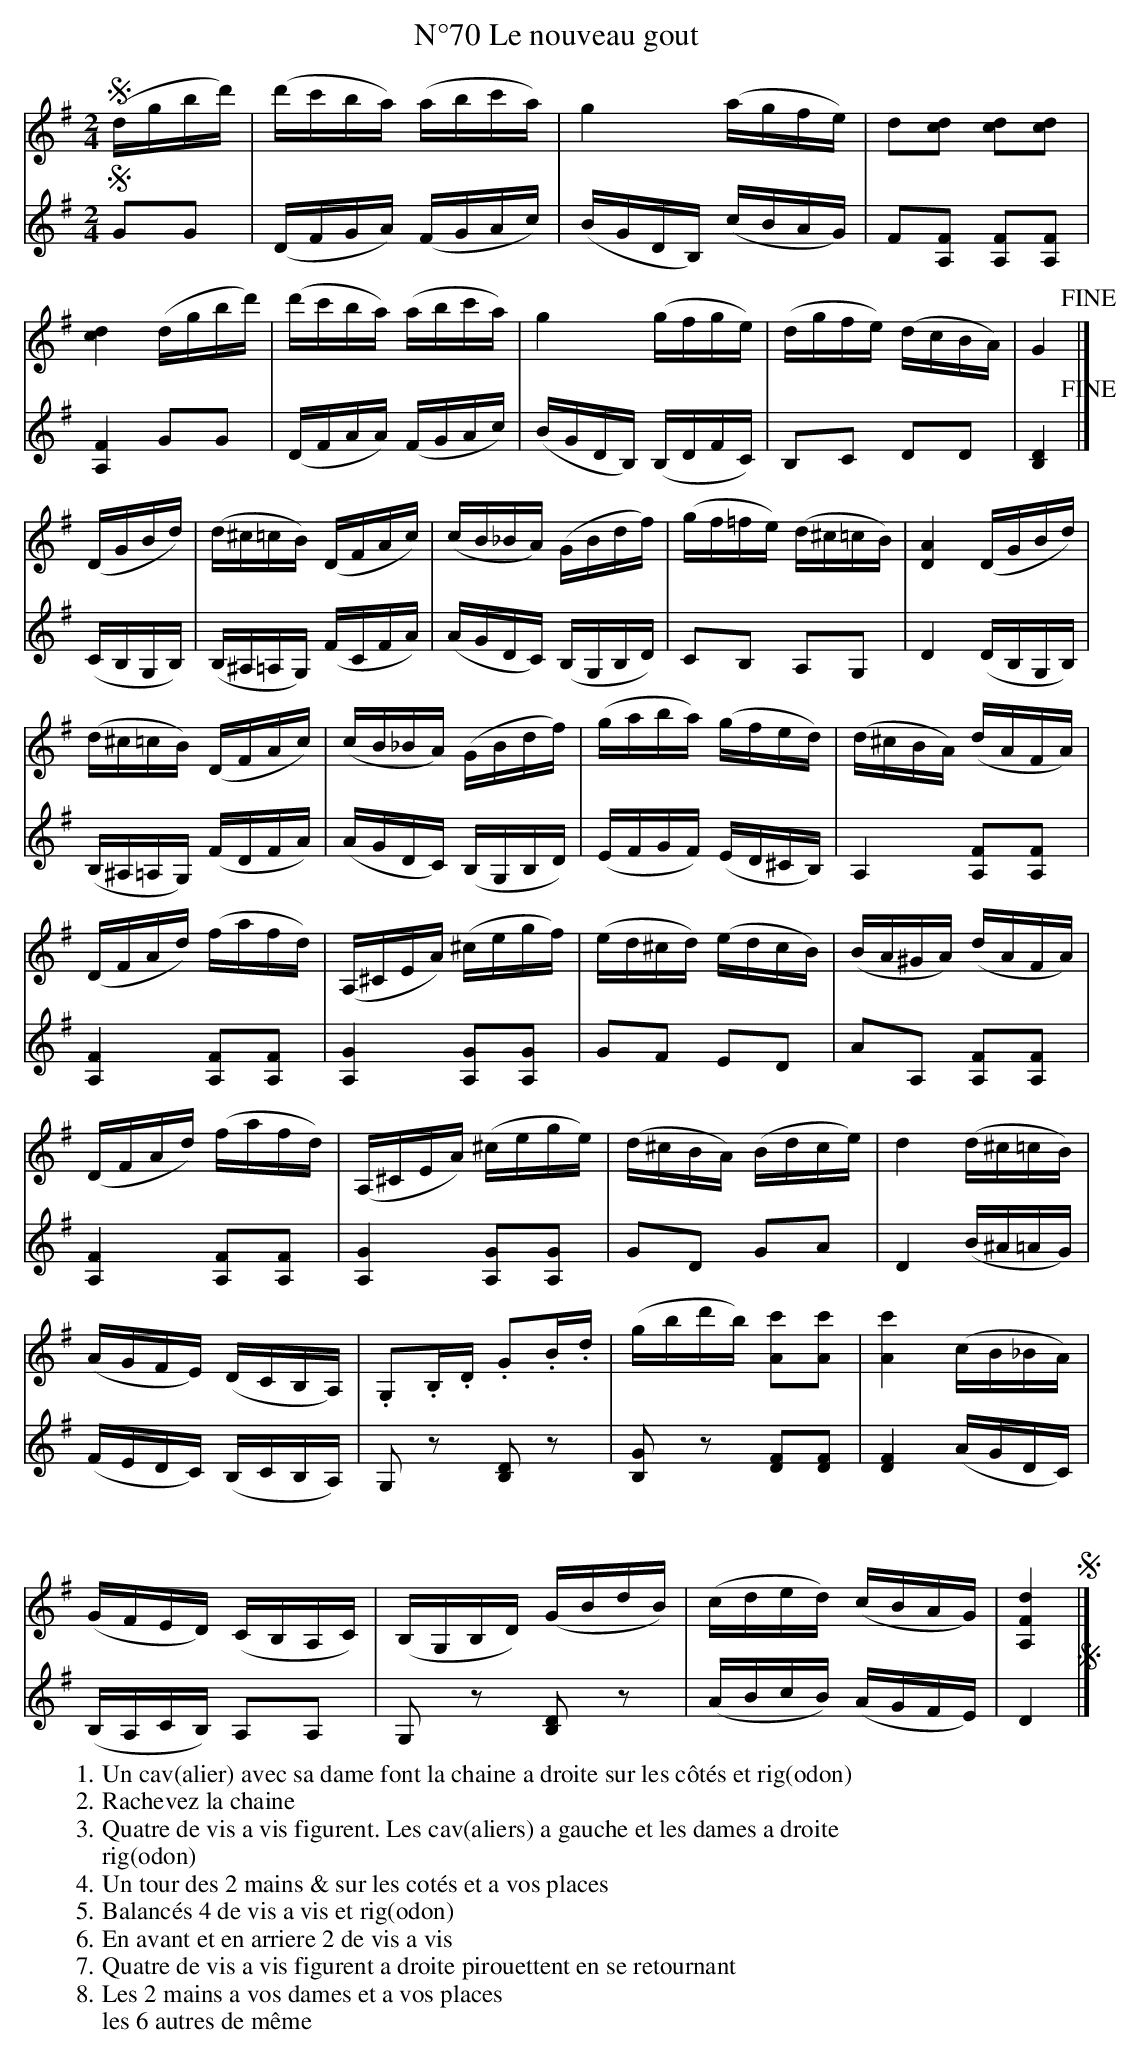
X:1
T:N°70 Le nouveau gout
M:2/4
K:Gmaj
L:1/16
C:N.J.DELHAISE fils
O:Belgium (Huy)
[V:1]
!segno!(dgbd')|(d'c'ba) (abc'a)|g4 (agfe)|d2[cd]2 [cd]2[cd]2|
[cd]4 (dgbd')|(d'c'ba) (abc'a)|g4 (gfge)|(dgfe) (dcBA)|G4!fine!|]
(DGBd)|(d^c=cB) (DFAc)|(cB_BA) (GBdf)|(gf=fe) (d^c=cB)|[DA]4 (DGBd)|
(d^c=cB) (DFAc)|(cB_BA) (GBdf)|(gaba) (gfed)|(d^cBA) (dAFA)|
(DFAd) (fafd)|(A,^CEA) (^cegf)|(ed^cd) (edcB)|(BA^GA) (dAFA)|
(DFAd) (fafd)|(A,^CEA) (^cege)|(d^cBA) (Bdce)|d4 (d^c=cB)|
(AGFE) (DCB,A,)|.G,2.B,.D .G2.B.d|(gbd'b) [Ac']2[Ac']2|[Ac']4 (cB_BA)|
(GFED) (CB,A,C)|(B,G,B,D) (GBdB)|(cded) (cBAG)|[A,Fd]4!segno!|]
[V:2]
!segno!G2G2|(DFGA) (FGAc)|(BGDB,) (cBAG)|F2[A,F]2 [A,F]2[A,F]2|[A,F]4 G2G2|
(DFAA) (FGAc)|(BGDB,) (B,DFC)|B,2C2 D2D2|[B,D]4!fine!|]
(CB,G,B,)|(B,^A,=A,G,) (FCFA)|(AGDC) (B,G,B,D)|C2B,2 A,2G,2|D4 (DB,G,B,)|
(B,^A,=A,G,) (FDFA)|(AGDC) (B,G,B,D)|(EFGF) (ED^CB,)|A,4 [A,F]2[A,F]2|
[A,F]4 [A,F]2[A,F]2|[A,G]4 [A,G]2[A,G]2|G2F2 E2D2|A2A,2 [A,F]2[A,F]2|
[A,F]4 [A,F]2[A,F]2|[A,G]4 [A,G]2[A,G]2|G2D2 G2A2|D4 (B^A=AG)|
(FEDC) (B,CB,A,)|G,2z2 [B,D]2z2|[B,G]2z2 [DF]2[DF]2|[DF]4 (AGDC)|
(B,A,CB,) A,2A,2|G,2z2 [B,D]2z2|(ABcB) (AGFE)|D4 !segno!|]
W:1.Un cav(alier) avec sa dame font la chaine a droite sur les côtés et rig(odon)
W:2.Rachevez la chaine
W:3.Quatre de vis a vis figurent. Les cav(aliers) a gauche et les dames a droite
W:rig(odon)
W:4.Un tour des 2 mains & sur les cotés et a vos places
W:5.Balancés 4 de vis a vis et rig(odon)
W:6.En avant et en arriere 2 de vis a vis
W:7.Quatre de vis a vis figurent a droite pirouettent en se retournant
W:8.Les 2 mains a vos dames et a vos places
W:les 6 autres de même
